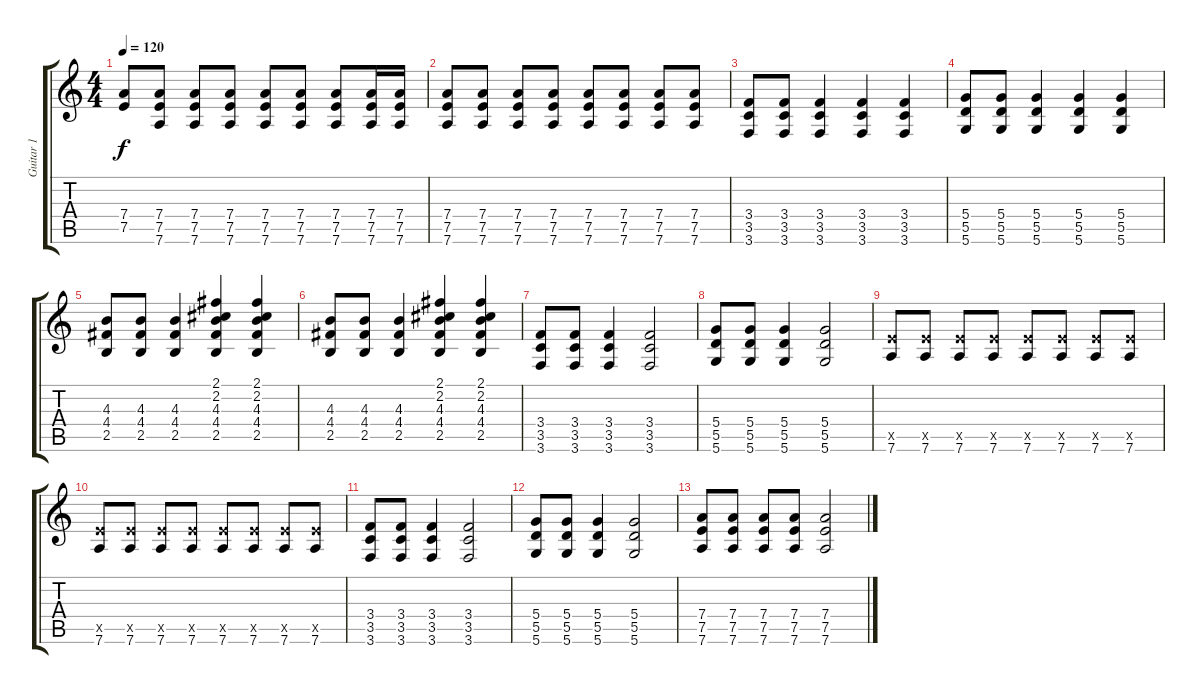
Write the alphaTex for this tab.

\track ("Guitar 1" "Guitar 1") {instrument distortionguitar}
\staff {score tabs}
\tuning (E4 B3 G3 D3 A2 D2) {hide}
\ts (4 4)
\tempo 120
\clef g2
\ks c
(7.4{t} 7.5{t}).8{dy f} (7.4 7.5 7.6).8 (7.4 7.5 7.6).8 (7.4 7.5 7.6).8 (7.4 7.5 7.6).8 (7.4 7.5 7.6).8 (7.4 7.5 7.6).8 (7.4 7.5 7.6).16 (7.4 7.5 7.6).16 |
(7.4 7.5 7.6).8 (7.4 7.5 7.6).8 (7.4 7.5 7.6).8 (7.4 7.5 7.6).8 (7.4 7.5 7.6).8 (7.4 7.5 7.6).8 (7.4 7.5 7.6).8 (7.4 7.5 7.6).8 |
(3.4 3.5 3.6).8 (3.4 3.5 3.6).8 (3.4 3.5 3.6).4 (3.4 3.5 3.6).4 (3.4 3.5 3.6).4 |
(5.4 5.5 5.6).8 (5.4 5.5 5.6).8 (5.4 5.5 5.6).4 (5.4 5.5 5.6).4 (5.4 5.5 5.6).4 |
(4.3 4.4 2.5).8 (4.3 4.4 2.5).8 (4.3 4.4 2.5).4 (2.1 2.2 4.3 4.4 2.5).4 (2.1 2.2 4.3 4.4 2.5).4 |
(4.3 4.4 2.5).8 (4.3 4.4 2.5).8 (4.3 4.4 2.5).4 (2.1 2.2 4.3 4.4 2.5).4 (2.1 2.2 4.3 4.4 2.5).4 |
(3.4 3.5 3.6).8 (3.4 3.5 3.6).8 (3.4 3.5 3.6).4 (3.4 3.5 3.6).2 |
(5.4 5.5 5.6).8 (5.4 5.5 5.6).8 (5.4 5.5 5.6).4 (5.4 5.5 5.6).2 |
(7.5{x} 7.6).8 (7.5{x} 7.6).8 (7.5{x} 7.6).8 (7.5{x} 7.6).8 (7.5{x} 7.6).8 (7.5{x} 7.6).8 (7.5{x} 7.6).8 (7.5{x} 7.6).8 |
(7.5{x} 7.6).8 (7.5{x} 7.6).8 (7.5{x} 7.6).8 (7.5{x} 7.6).8 (7.5{x} 7.6).8 (7.5{x} 7.6).8 (7.5{x} 7.6).8 (7.5{x} 7.6).8 |
(3.4 3.5 3.6).8 (3.4 3.5 3.6).8 (3.4 3.5 3.6).4 (3.4 3.5 3.6).2 |
(5.4 5.5 5.6).8 (5.4 5.5 5.6).8 (5.4 5.5 5.6).4 (5.4 5.5 5.6).2 |
(7.4 7.5 7.6).8 (7.4 7.5 7.6).8 (7.4 7.5 7.6).8 (7.4 7.5 7.6).8 (7.4 7.5 7.6).2
